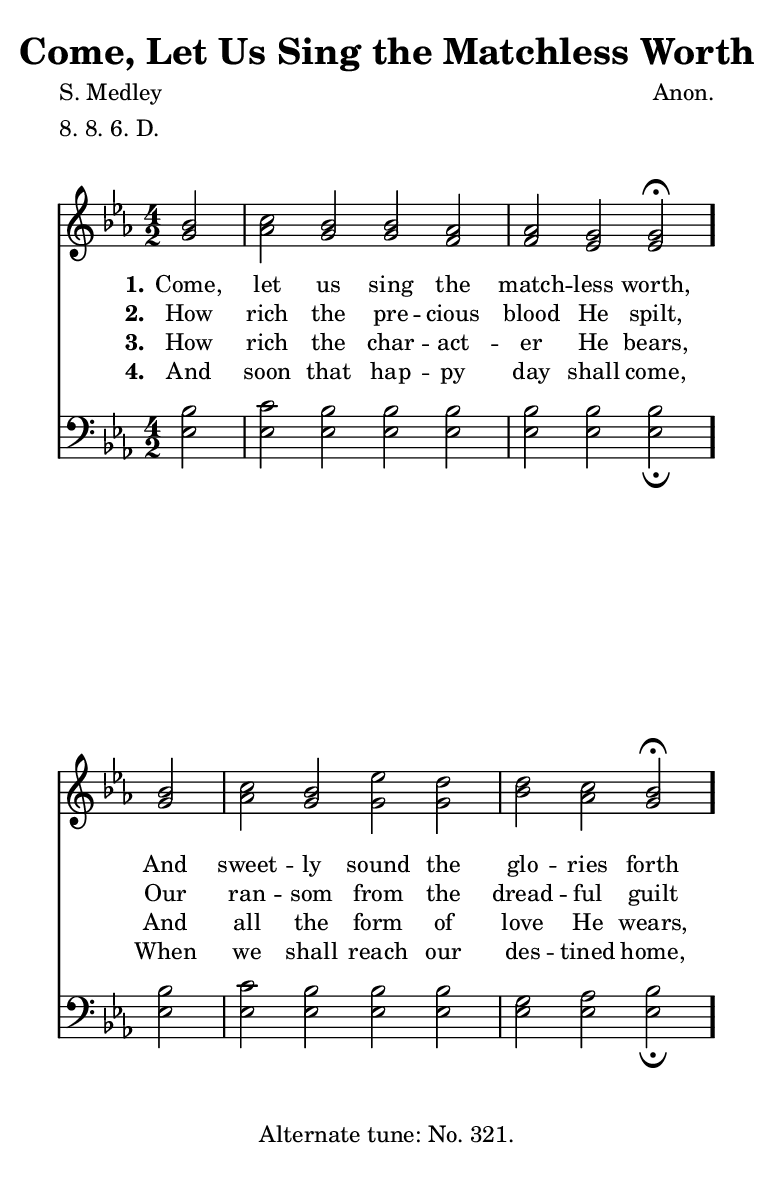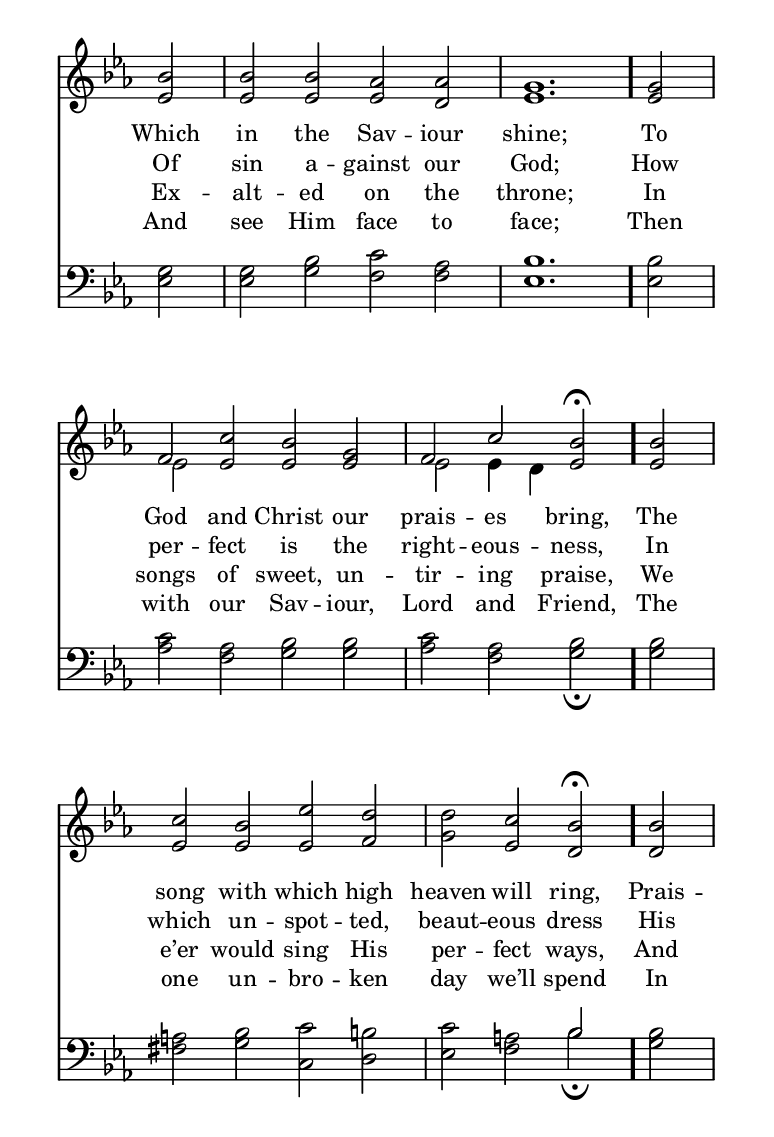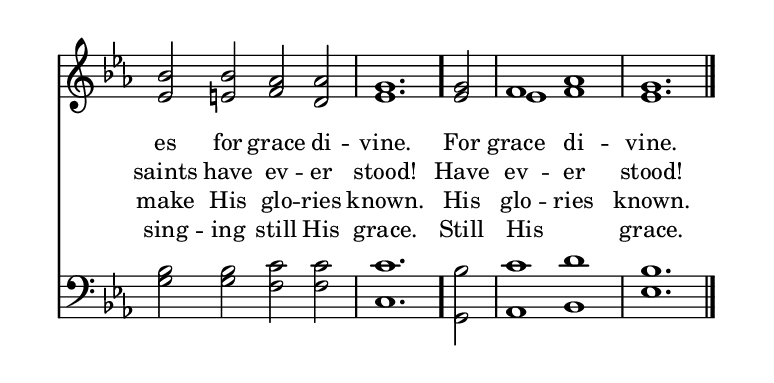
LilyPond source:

\include "common/global.ily"
\paper {
  \include "common/paper.ily"
  oddFooterMarkup = \markup { \fill-line { \on-the-fly \first-page "Alternate tune: No. 321." } }
}

\header{
  hymnnumber = "158"
  title = "Come, Let Us Sing the Matchless Worth"
  tunename = "Sussex"
  meter = "8. 8. 6. D."
  poet = "S. Medley"
  composer = "Anon."
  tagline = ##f
}

ta = { \tempo 2=90 }
tb = { \tempo 2=45 }

global = {
  \include "common/overrides.ily"
  \override Staff.TimeSignature.style = #'numbered
  \time 4/2
  \override Score.MetronomeMark.transparent = ##t % hide all fermata changes too
  \ta
  \key ees \major
  \partial 2
  \autoBeamOff
}

notesSoprano = {
\global
\relative c'' {

  bes2 | c bes bes aes | aes g \tb g \fermata \ta
  bes2 | c bes ees d | d c \tb bes \fermata \ta
  bes2 | bes bes aes aes | g1.
  g2 | f c' bes g | f c' \tb bes \fermata \ta
  bes2 | c bes ees d | d c \tb bes \fermata \ta
  bes2 | bes bes aes aes | g1.
  g2 | f1 aes | g1.

  \bar "|."

}
}

notesAlto = {
\global
\relative e' {

  g2 | aes g g f | f ees ees
  g2 | aes g g g | bes aes g
  ees2 | ees ees ees d | ees1.
  ees2 | ees ees ees ees | ees ees4 d ees2
  ees2 | ees ees ees f | g ees d
  d2 | ees e f d | ees1.
  ees2 | ees1 f | ees1.

}
}

notesTenor = {
\global
\relative a {

  bes2 | c bes bes bes | bes bes bes
  bes2 | c bes bes bes | g aes bes
  g2 | g bes c aes | bes1.
  bes2 | c aes bes bes | c aes bes
  bes2 | a bes c b | c a bes
  bes2 | bes bes c c | c1.
  bes2 | c1 d | bes1.

}
}

notesBass = {
\global
\relative f {

  ees2 | ees ees ees ees | ees ees ees_\fermata
  ees2 | ees ees ees ees | ees ees ees_\fermata
  ees2 | ees g f f | ees1.
  ees2 | aes f g g | aes f g_\fermata
  g2 | fis g c, d | ees f bes_\fermata
  g2 | g g f f | c1.
  g2 | aes1 bes | ees1.

}
}

wordsA = \lyricmode {
\set stanza = "1."

Come, let us sing the match -- less worth, \bar "."
And sweet -- ly sound the glo -- ries forth \bar "."
Which in the Sav -- iour shine; \bar "."
To God and Christ our prais -- es bring, \bar "."
The song with which high heaven will ring, \bar "."
Prais -- es for grace di -- vine. \bar "."
%{HIDE>%} For grace di -- vine. %{<HIDE%}

}

wordsB = \lyricmode {
\set stanza = "2."

How rich the pre -- cious blood He spilt,
Our ran -- som from the dread -- ful guilt
Of sin a -- gainst our God;
How per -- fect is the right -- eous -- ness,
In which un -- spot -- ted, beaut -- eous dress
His saints have ev -- er stood!
%{HIDE>%} Have ev -- er stood! %{<HIDE%}

}

wordsC = \lyricmode {
\set stanza = "3."

How rich the char -- act -- er He bears,
And all the form of love He wears,
Ex -- alt -- ed on the throne;
In songs of sweet, un -- tir -- ing praise,
We e’er would sing His per -- fect ways,
And make His glo -- ries known.
%{HIDE>%} His glo -- ries known. %{<HIDE%}

}

wordsD = \lyricmode {
\set stanza = "4."

And soon that hap -- py day shall come,
When we shall reach our des -- tined home,
And see Him face to face;
Then with our Sav -- iour, Lord and Friend,
The one un -- bro -- ken day we’ll spend
In sing -- ing still His grace.
%{HIDE>%} Still His _ grace. %{<HIDE%}

}

\score {
  \context ChoirStaff <<
    \context Staff = upper <<
      \set Staff.autoBeaming = ##f
      \set ChoirStaff.systemStartDelimiter = #'SystemStartBar
      \set ChoirStaff.printPartCombineTexts = ##f
      \partcombine #'(2 . 11) \notesSoprano \notesAlto
      \context NullVoice = sopranos { \voiceOne << \notesSoprano >> }
      \context Lyrics = one   \lyricsto sopranos \wordsA
      \context Lyrics = two   \lyricsto sopranos \wordsB
      \context Lyrics = three \lyricsto sopranos \wordsC
      \context Lyrics = four  \lyricsto sopranos \wordsD
    >>
    \context Staff = men <<
      \set Staff.autoBeaming = ##f
      \clef bass
      \set ChoirStaff.printPartCombineTexts = ##f
      \partcombine #'(2 . 11) \notesTenor \notesBass
    >>
  >>
  \layout {
    \include "common/layout.ily"
  }
  \midi{
    \include "common/midi.ily"
  }
}

\version "2.19.49"  % necessary for upgrading to future LilyPond versions.

% vi:set et ts=2 sw=2 ai nocindent syntax=lilypond:
